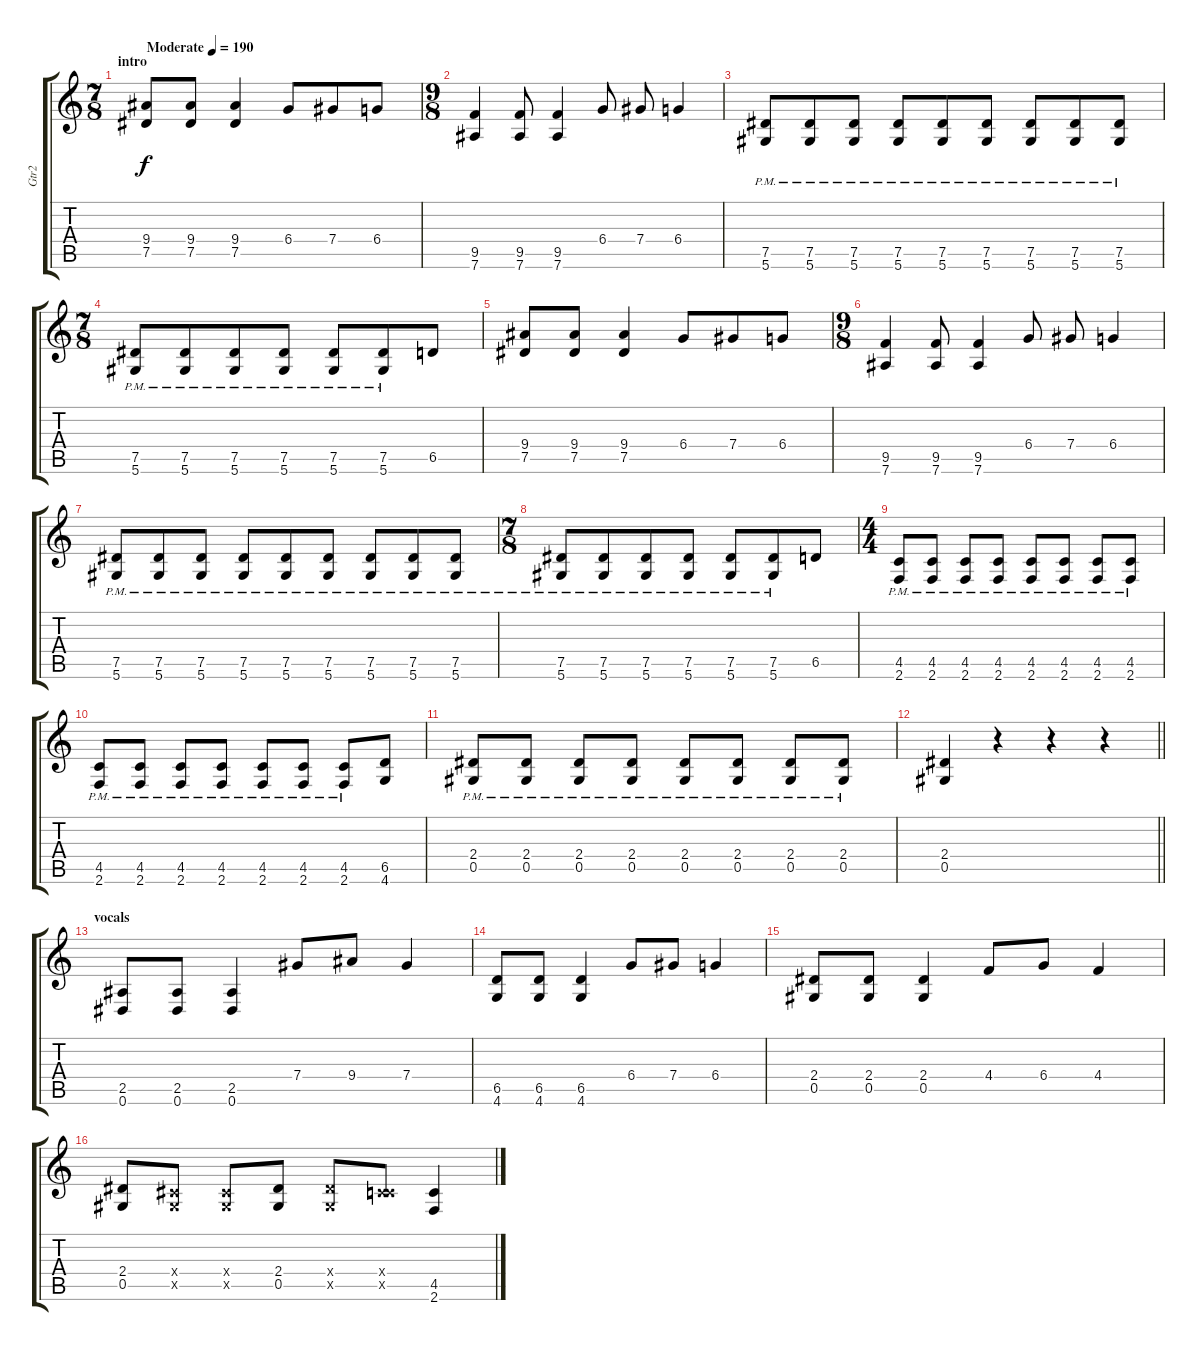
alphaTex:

\track ("Gtr2" "Gtr2") {instrument distortionguitar}
\staff {score tabs}
\tuning (Eb4 Bb3 Gb3 Db3 Ab2 Eb2) {hide}
\ts (7 8)
\section ("" "intro")
\tempo (190 "Moderate")
\clef g2
\ks c
(9.4 7.5).8{dy f instrument distortionguitar} (9.4 7.5).8 (9.4 7.5).4 6.4.8 7.4.8 6.4.8 |
\ts (9 8)
(9.5 7.6).4 (9.5 7.6).8 (9.5 7.6).4 6.4.8 7.4.8 6.4.4 |
(7.5{pm} 5.6{pm}).8 (7.5{pm} 5.6{pm}).8 (7.5{pm} 5.6{pm}).8 (7.5{pm} 5.6{pm}).8 (7.5{pm} 5.6{pm}).8 (7.5{pm} 5.6{pm}).8 (7.5{pm} 5.6{pm}).8 (7.5{pm} 5.6{pm}).8 (7.5{pm} 5.6{pm}).8 |
\ts (7 8)
(7.5{pm} 5.6{pm}).8 (7.5{pm} 5.6{pm}).8 (7.5{pm} 5.6{pm}).8 (7.5{pm} 5.6{pm}).8 (7.5{pm} 5.6{pm}).8 (7.5{pm} 5.6{pm}).8 6.5.8 |
(9.4 7.5).8 (9.4 7.5).8 (9.4 7.5).4 6.4.8 7.4.8 6.4.8 |
\ts (9 8)
(9.5 7.6).4 (9.5 7.6).8 (9.5 7.6).4 6.4.8 7.4.8 6.4.4 |
(7.5{pm} 5.6{pm}).8 (7.5{pm} 5.6{pm}).8 (7.5{pm} 5.6{pm}).8 (7.5{pm} 5.6{pm}).8 (7.5{pm} 5.6{pm}).8 (7.5{pm} 5.6{pm}).8 (7.5{pm} 5.6{pm}).8 (7.5{pm} 5.6{pm}).8 (7.5{pm} 5.6{pm}).8 |
\ts (7 8)
(7.5{pm} 5.6{pm}).8 (7.5{pm} 5.6{pm}).8 (7.5{pm} 5.6{pm}).8 (7.5{pm} 5.6{pm}).8 (7.5{pm} 5.6{pm}).8 (7.5{pm} 5.6{pm}).8 6.5.8 |
\ts (4 4)
(4.5{pm} 2.6{pm}).8 (4.5{pm} 2.6{pm}).8 (4.5{pm} 2.6{pm}).8 (4.5{pm} 2.6{pm}).8 (4.5{pm} 2.6{pm}).8 (4.5{pm} 2.6{pm}).8 (4.5{pm} 2.6{pm}).8 (4.5{pm} 2.6{pm}).8 |
(4.5{pm} 2.6{pm}).8 (4.5{pm} 2.6{pm}).8 (4.5{pm} 2.6{pm}).8 (4.5{pm} 2.6{pm}).8 (4.5{pm} 2.6{pm}).8 (4.5{pm} 2.6{pm}).8 (4.5{pm} 2.6{pm}).8 (6.5 4.6).8 |
(2.4{pm} 0.5{pm}).8 (2.4{pm} 0.5{pm}).8 (2.4{pm} 0.5{pm}).8 (2.4{pm} 0.5{pm}).8 (2.4{pm} 0.5{pm}).8 (2.4{pm} 0.5{pm}).8 (2.4{pm} 0.5{pm}).8 (2.4{pm} 0.5{pm}).8 |
\barLineRight lightlight
(2.4 0.5).4 r.4 r.4 r.4 |
\section ("" "vocals")
(2.5 0.6).8 (2.5 0.6).8 (2.5 0.6).4 7.4.8 9.4.8 7.4.4 |
(6.5 4.6).8 (6.5 4.6).8 (6.5 4.6).4 6.4.8 7.4.8 6.4.4 |
(2.4 0.5).8 (2.4 0.5).8 (2.4 0.5).4 4.4.8 6.4.8 4.4.4 |
(2.4 0.5).8 (0.4{x} 0.5{x}).8 (0.4{x} 0.5{x}).8 (2.4 0.5).8 (2.4{x} 0.5{x}).8 (0.4{x} 4.5{x}).8 (4.5 2.6).4
